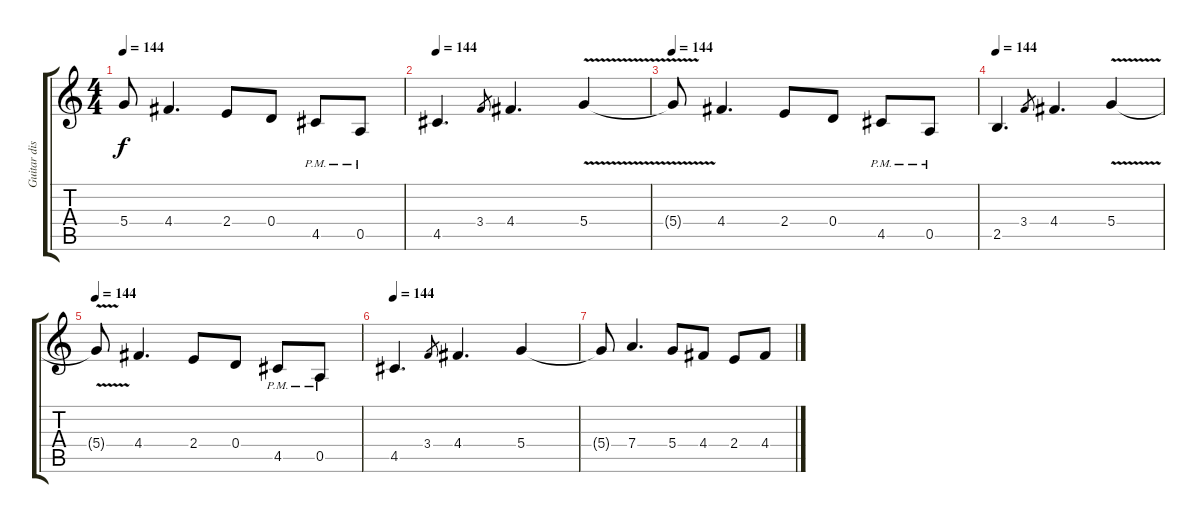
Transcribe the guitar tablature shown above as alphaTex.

\track ("Guitar distortion 3" "Guitar dis") {instrument distortionguitar}
\staff {score tabs}
\tuning (E4 B3 G3 D3 A2 E2) {hide}
\ts (4 4)
\tempo 144
\clef g2
\ks c
5.4{t}.8{dy f volume 12} 4.4.4{d} 2.4.8 0.4.8 4.5{pm}.8 0.5{pm}.8 |
\tempo 144
4.5.4{d volume 11} 3.4.8{gr} 4.4.4{d} 5.4{v}.4 |
\tempo 144
5.4{t}.8{volume 10} 4.4.4{d} 2.4.8 0.4.8 4.5{pm}.8 0.5{pm}.8 |
\tempo 144
2.5.4{d volume 9} 3.4.8{gr} 4.4.4{d} 5.4{v}.4 |
\tempo 144
5.4{t}.8{volume 8} 4.4.4{d} 2.4.8 0.4.8 4.5{pm}.8 0.5{pm}.8 |
\tempo 144
4.5.4{d volume 5} 3.4.8{gr} 4.4.4{d} 5.4.4 |
5.4{t}.8{volume 2} 7.4.4{d} 5.4.8 4.4.8 2.4.8 4.4.8
